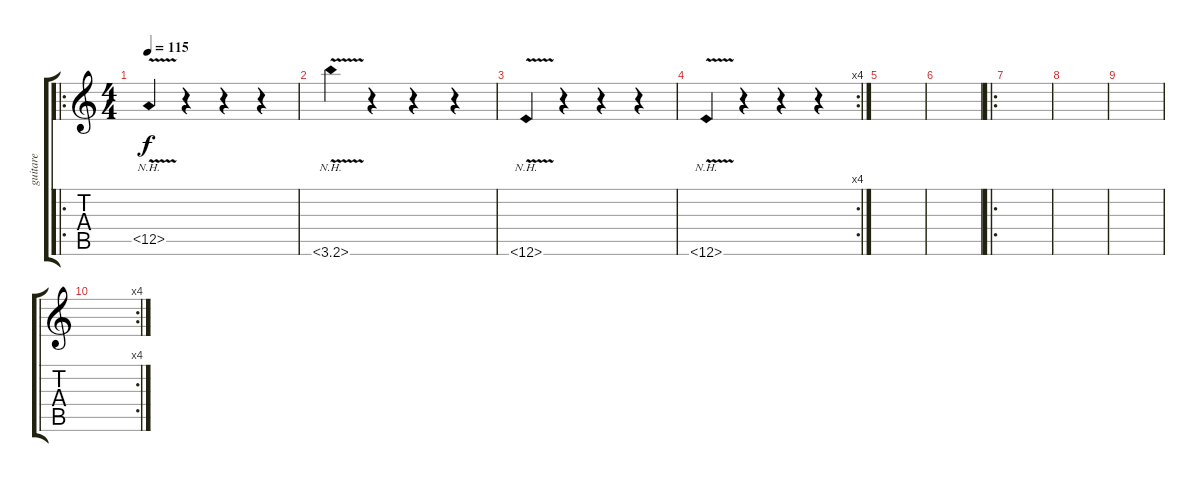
\track ("guitare" "guitare") {instrument overdrivenguitar}
\staff {score tabs}
\tuning (E4 B3 G3 D3 A2 E2) {hide}
\ro
\ts (4 4)
\tempo 115
\clef g2
\ks c
0.5{nh v}.4{dy f} r.4 r.4 r.4 |
3.6{nh v}.4 r.4 r.4 r.4 |
1.6{nh v}.4 r.4 r.4 r.4 |
\rc 4
0.6{nh v}.4 r.4 r.4 r.4 |
|
|
\ro
|
|
|
\rc 4
